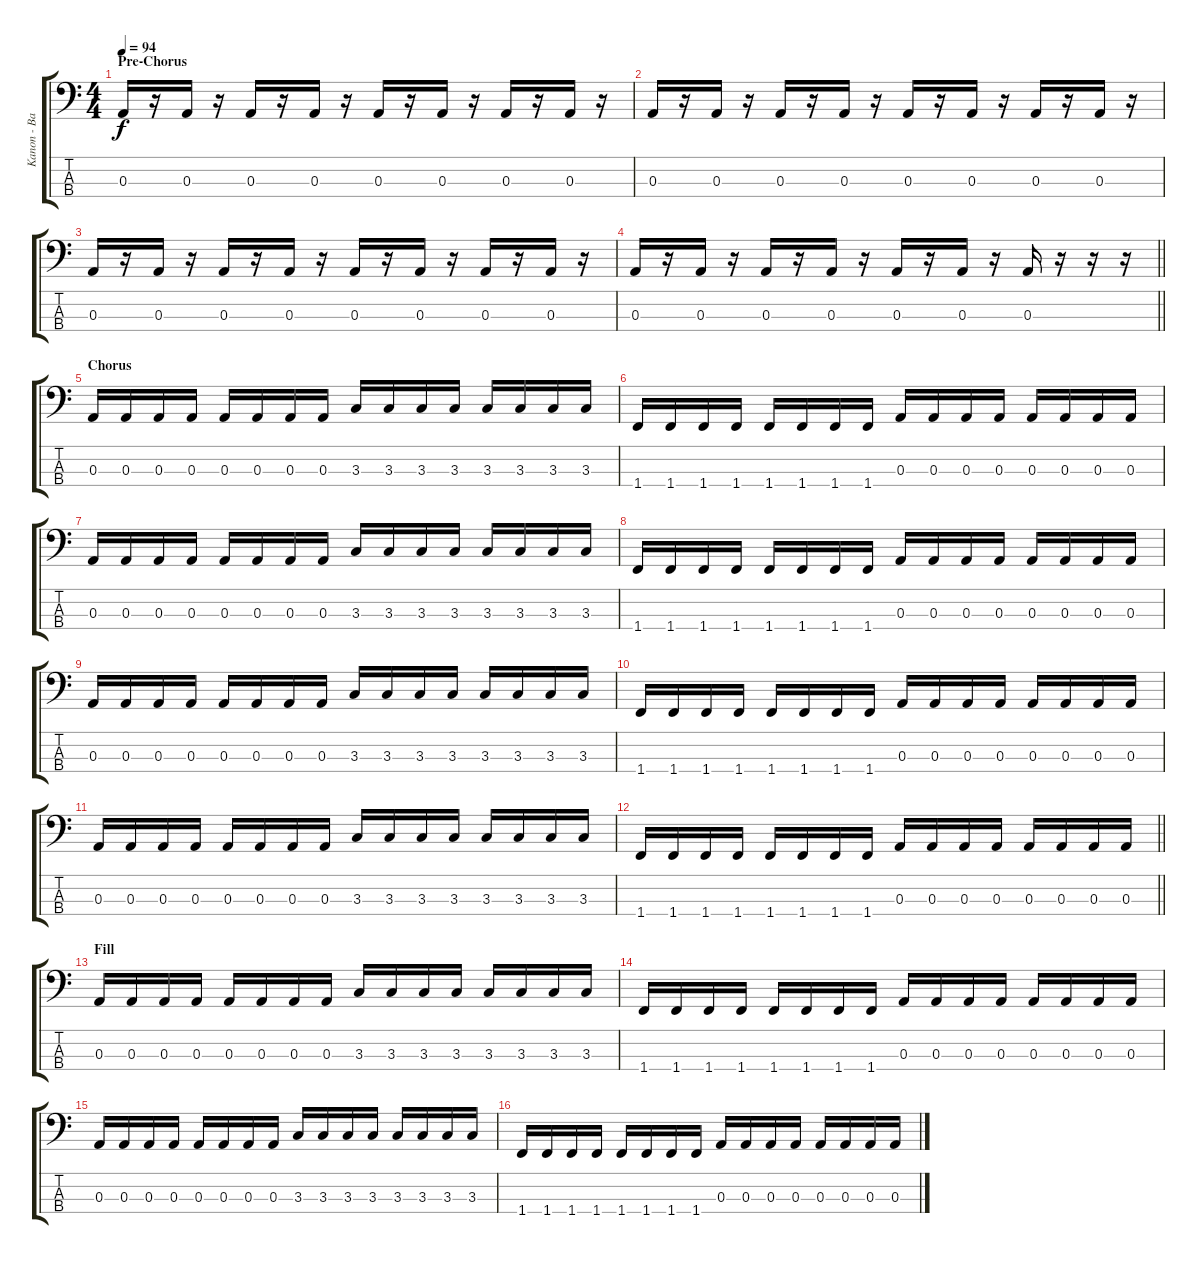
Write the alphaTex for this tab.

\track ("Kanon - Bass" "Kanon - Ba") {instrument electricbassfinger}
\staff {score tabs}
\tuning (G2 D2 A1 E1) {hide}
\ts (4 4)
\section ("" "Pre-Chorus")
\tempo 94
\clef f4
\ks c
0.3.16{dy f} r.16 0.3.16 r.16 0.3.16 r.16 0.3.16 r.16 0.3.16 r.16 0.3.16 r.16 0.3.16 r.16 0.3.16 r.16 |
0.3.16 r.16 0.3.16 r.16 0.3.16 r.16 0.3.16 r.16 0.3.16 r.16 0.3.16 r.16 0.3.16 r.16 0.3.16 r.16 |
0.3.16 r.16 0.3.16 r.16 0.3.16 r.16 0.3.16 r.16 0.3.16 r.16 0.3.16 r.16 0.3.16 r.16 0.3.16 r.16 |
\barLineRight lightlight
0.3.16 r.16 0.3.16 r.16 0.3.16 r.16 0.3.16 r.16 0.3.16 r.16 0.3.16 r.16 0.3.16 r.16 r.16 r.16 |
\section ("" "Chorus")
0.3.16{instrument electricbassfinger} 0.3.16 0.3.16 0.3.16 0.3.16 0.3.16 0.3.16 0.3.16 3.3.16 3.3.16 3.3.16 3.3.16 3.3.16 3.3.16 3.3.16 3.3.16 |
1.4.16 1.4.16 1.4.16 1.4.16 1.4.16 1.4.16 1.4.16 1.4.16 0.3.16 0.3.16 0.3.16 0.3.16 0.3.16 0.3.16 0.3.16 0.3.16 |
0.3.16 0.3.16 0.3.16 0.3.16 0.3.16 0.3.16 0.3.16 0.3.16 3.3.16 3.3.16 3.3.16 3.3.16 3.3.16 3.3.16 3.3.16 3.3.16 |
1.4.16 1.4.16 1.4.16 1.4.16 1.4.16 1.4.16 1.4.16 1.4.16 0.3.16 0.3.16 0.3.16 0.3.16 0.3.16 0.3.16 0.3.16 0.3.16 |
0.3.16 0.3.16 0.3.16 0.3.16 0.3.16 0.3.16 0.3.16 0.3.16 3.3.16 3.3.16 3.3.16 3.3.16 3.3.16 3.3.16 3.3.16 3.3.16 |
1.4.16 1.4.16 1.4.16 1.4.16 1.4.16 1.4.16 1.4.16 1.4.16 0.3.16 0.3.16 0.3.16 0.3.16 0.3.16 0.3.16 0.3.16 0.3.16 |
0.3.16 0.3.16 0.3.16 0.3.16 0.3.16 0.3.16 0.3.16 0.3.16 3.3.16 3.3.16 3.3.16 3.3.16 3.3.16 3.3.16 3.3.16 3.3.16 |
\barLineRight lightlight
1.4.16 1.4.16 1.4.16 1.4.16 1.4.16 1.4.16 1.4.16 1.4.16 0.3.16 0.3.16 0.3.16 0.3.16 0.3.16 0.3.16 0.3.16 0.3.16 |
\section ("" "Fill")
0.3.16 0.3.16 0.3.16 0.3.16 0.3.16 0.3.16 0.3.16 0.3.16 3.3.16 3.3.16 3.3.16 3.3.16 3.3.16 3.3.16 3.3.16 3.3.16 |
1.4.16 1.4.16 1.4.16 1.4.16 1.4.16 1.4.16 1.4.16 1.4.16 0.3.16 0.3.16 0.3.16 0.3.16 0.3.16 0.3.16 0.3.16 0.3.16 |
0.3.16 0.3.16 0.3.16 0.3.16 0.3.16 0.3.16 0.3.16 0.3.16 3.3.16 3.3.16 3.3.16 3.3.16 3.3.16 3.3.16 3.3.16 3.3.16 |
1.4.16 1.4.16 1.4.16 1.4.16 1.4.16 1.4.16 1.4.16 1.4.16 0.3.16 0.3.16 0.3.16 0.3.16 0.3.16 0.3.16 0.3.16 0.3.16
